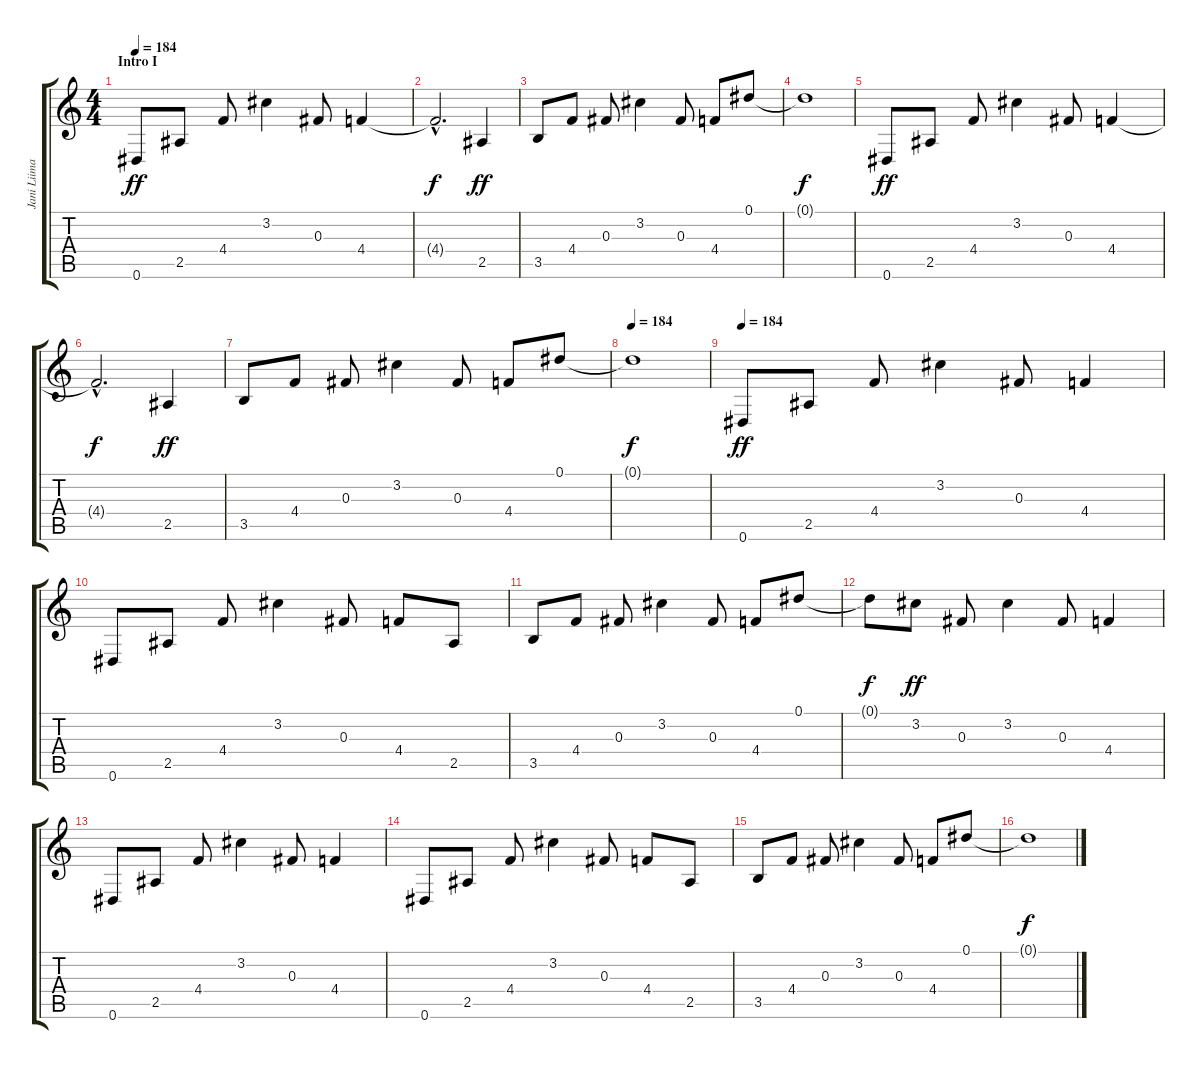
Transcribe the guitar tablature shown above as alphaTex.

\track ("Jani Liimatainen - Guitar II" "Jani Liima") {instrument distortionguitar}
\staff {score tabs}
\tuning (Eb4 Bb3 Gb3 Db3 Ab2 Eb2) {hide}
\ts (4 4)
\section ("" "Intro I")
\tempo 184
\tempo 148
\tempo 184
\clef g2
\ks c
0.6.8{dy ff volume 9 instrument electricguitarclean} 2.5.8 4.4.8 3.2.4 0.3.8 4.4.4 |
4.4{hac t}.2{d dy f} 2.5.4{dy ff} |
3.5.8 4.4.8 0.3.8 3.2.4 0.3.8 4.4.8 0.1.8 |
0.1{t}.1{dy f} |
0.6.8{dy ff} 2.5.8 4.4.8 3.2.4 0.3.8 4.4.4 |
4.4{hac t}.2{d dy f} 2.5.4{dy ff} |
3.5.8 4.4.8 0.3.8 3.2.4 0.3.8 4.4.8 0.1.8 |
\tempo 184
0.1{t}.1{dy f} |
\tempo 184
0.6.8{dy ff volume 9 instrument electricguitarclean} 2.5.8 4.4.8 3.2.4 0.3.8 4.4.4 |
0.6.8 2.5.8 4.4.8 3.2.4 0.3.8 4.4.8 2.5.8 |
3.5.8 4.4.8 0.3.8 3.2.4 0.3.8 4.4.8 0.1.8 |
0.1{t}.8{dy f} 3.2.8{dy ff} 0.3.8 3.2.4 0.3.8 4.4.4 |
0.6.8 2.5.8 4.4.8 3.2.4 0.3.8 4.4.4 |
0.6.8 2.5.8 4.4.8 3.2.4 0.3.8 4.4.8 2.5.8 |
3.5.8 4.4.8 0.3.8 3.2.4 0.3.8 4.4.8 0.1.8 |
0.1{t}.1{dy f}
